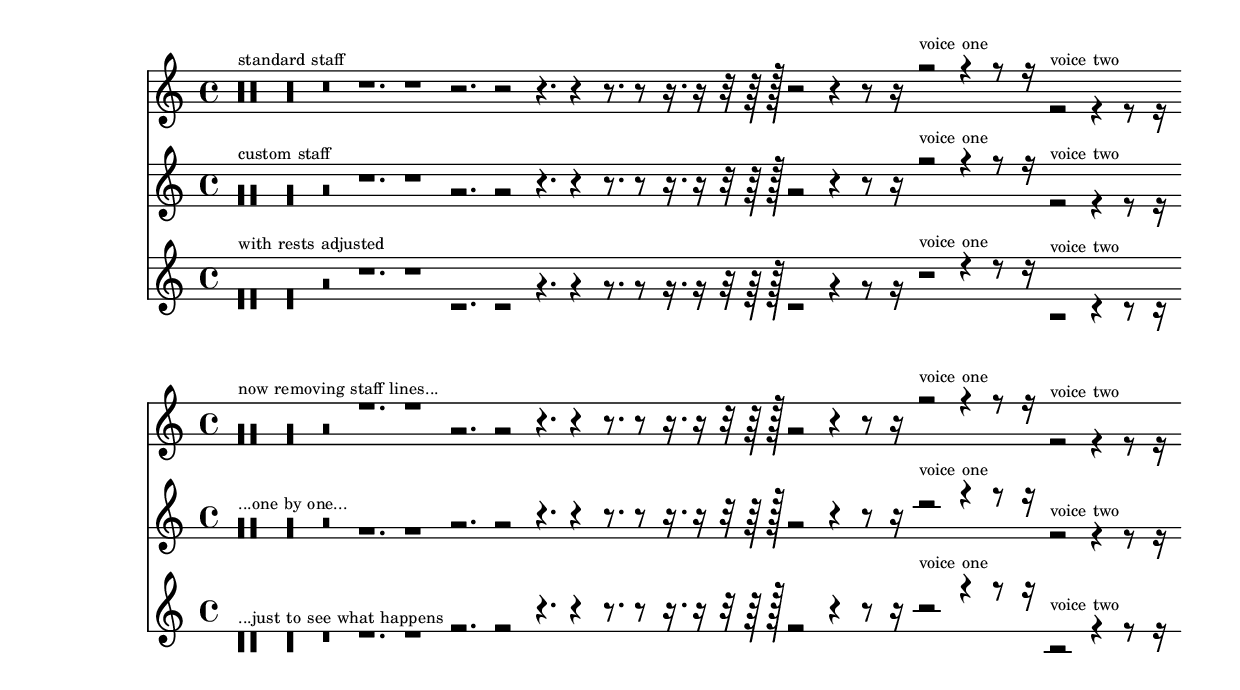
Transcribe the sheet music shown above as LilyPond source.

\version "2.16"

% fix the vertical position of rests (thrown off by custom staff line positions)
adjustRests =
#(lambda (grob)
   (let* (
          (dur-log (ly:grob-property grob 'duration-log))
          (rest-sil (ly:grob-property grob 'stencil))
          (dot (ly:grob-object grob 'dot))
          (dot-sil (if  (ly:grob? dot) (ly:grob-property dot 'stencil)))
          )

     ;; (display dur-log) (newline)
     ;; (display dot-sil) (newline)

     (cond
      
      ;; half rests shift down two staff spaces, with their dots
      ;; changing Y-offset does not seem to affect half rests, 
      ;; so translating stencil instead
      ((= 1 dur-log)
       (ly:grob-set-property! grob 'stencil (ly:stencil-translate rest-sil  '(0 . -2) ))
       (if (ly:grob? dot)
       (ly:grob-set-property! dot 'stencil (ly:stencil-translate dot-sil  '(0 . -2) ))))
      
      ;; other rests shift down one staff space with their dots
      ;; except whole rests (dur-log = 0) which are unchanged
      ((or (< dur-log 0) (> dur-log 1))
       (ly:grob-set-property! grob 'Y-offset (+ (ly:grob-property grob 'Y-offset) -1))
       (if (ly:grob? dot)
           (ly:grob-set-property! dot 'Y-offset 0.5) 
       )))))


restmusic =   \relative f {
  \cadenzaOn
  % Print a maxima rest, equal to four breves
  r\maxima
  % Print a longa rest, equal to two breves
  r\longa
  % Print a breve rest
  r\breve
  r1. r1 r2. r2 r4. r4 r8. r8 r16. r16 r32 r64 r128 
  r2 r4 r8 r16 
  \voiceOne r2^\markup \teeny {voice one} r4 r8 r16 
  \voiceTwo r2^\markup \teeny {voice two} r4 r8 r16 
}

<<
  \new Staff {
    <>^\markup \teeny { standard staff }
    \restmusic
  }

  \new Staff \with {
    \override StaffSymbol #'line-positions = #'( 4 2 -2 -4 )
  }  {
    <>^\markup \teeny { custom staff }
    \restmusic
  }

  \new Staff \with {
    \override Rest #'before-line-breaking = \adjustRests
    \override StaffSymbol #'line-positions = #'( 4 2 -2 -4 )
  }{
    <>^\markup \teeny { with rests adjusted }
    \restmusic
  }
>>
<<
  \new Staff \with {
    \override StaffSymbol #'line-positions = #'( 4 -2 -4)
  }{
    <>^\markup \teeny { now removing staff lines...  }
    \restmusic
  }

  \new Staff \with {
    \override StaffSymbol #'line-positions = #'( -2 -4)
  }{
    <>^\markup \teeny { ...one by one... }
    \restmusic
  }

  \new Staff \with {
    \override StaffSymbol #'line-positions = #'( -4)
  }{
    <>^\markup \teeny { ...just to see what happens }
    \restmusic
  }

>>